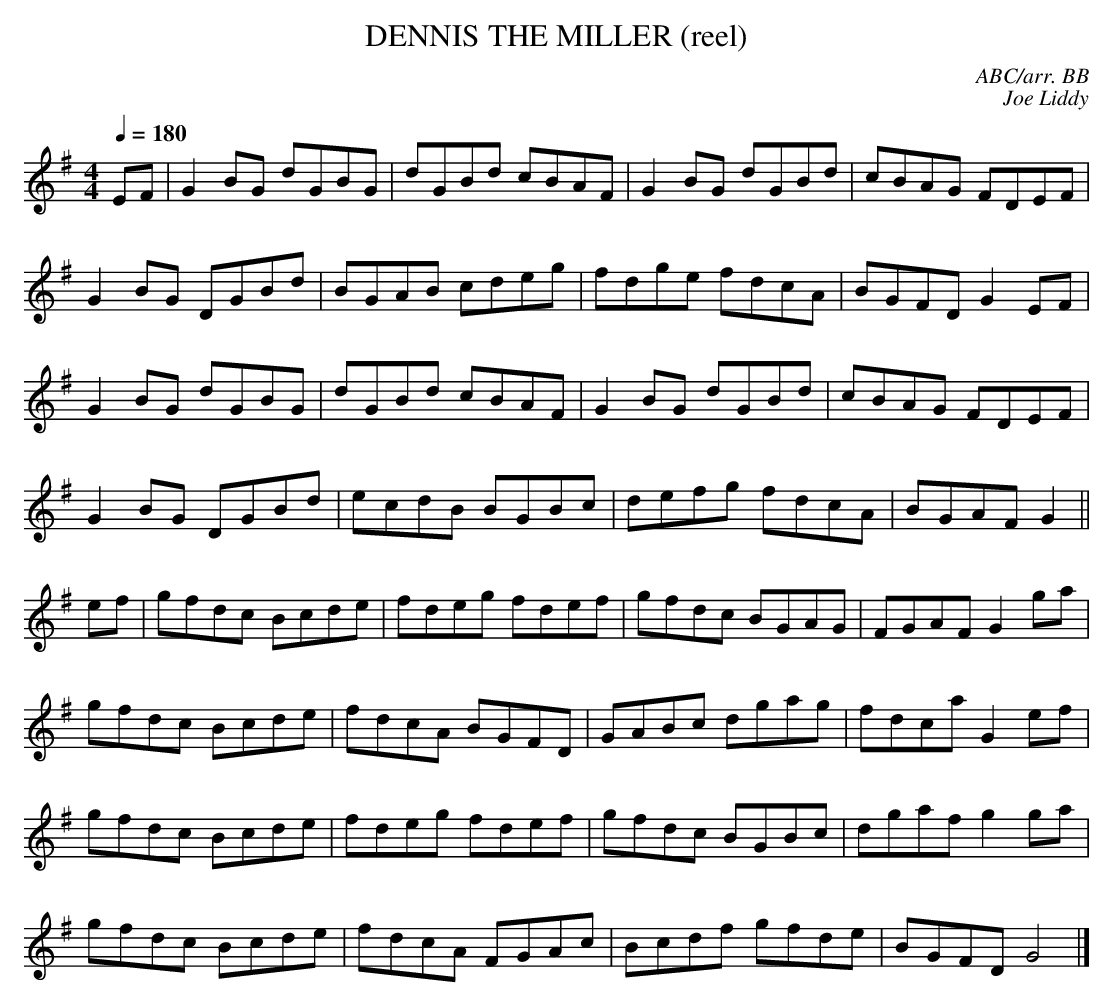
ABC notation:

X:1
T:DENNIS THE MILLER (reel)
C:ABC/arr. BB
C:Joe Liddy
Q:1/4=180
M:4/4
L:1/8
K:G
EF|G2BG dGBG|dGBd cBAF|G2BG dGBd|cBAG FDEF |
G2BG DGBd|BGAB cdeg|fdge fdcA|BGFD G2 EF |
G2BG dGBG|dGBd cBAF|G2BG dGBd|cBAG FDEF |
G2BG DGBd|ecdB BGBc|defg fdcA|BGAF G2 ||
ef|gfdc Bcde|fdeg fdef|gfdc BGAG|FGAF G2ga |
gfdc Bcde|fdcA BGFD|GABc dgag|fdca G2 ef |
gfdc Bcde|fdeg fdef|gfdc BGBc|dgaf g2ga |
gfdc Bcde|fdcA FGAc|Bcdf gfde|BGFD G4 |]
